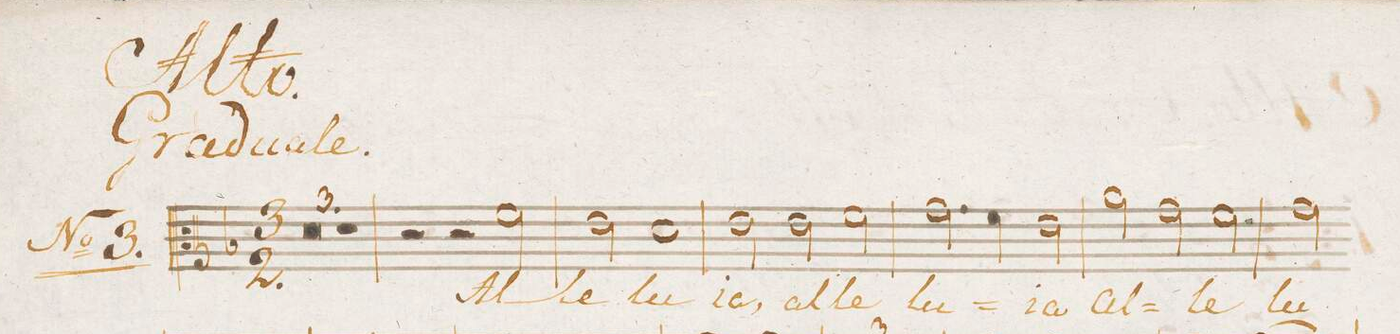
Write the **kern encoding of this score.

**kern	**text
*I"Alto.	*
*clefC3	*
*k[b-]	*
*M3/2	*
0.r	.
=2	=2
=3-zz	=3
1.r	.
=4	=4
*2\right	*
2r	.
2r	.
2f\	Al-
=5	=5
2e\	-le-
1d	-lu-
=6	=6
2e\	-ia,
2e\	al-
2f\	-le-
=7	=7
2.g\	-lu-
4f\	.
2e\	-ia
=8	=8
2a\	al-
2g\	.
2f\	-le-
=9	=9
2g\	-lu-
*-	*-
